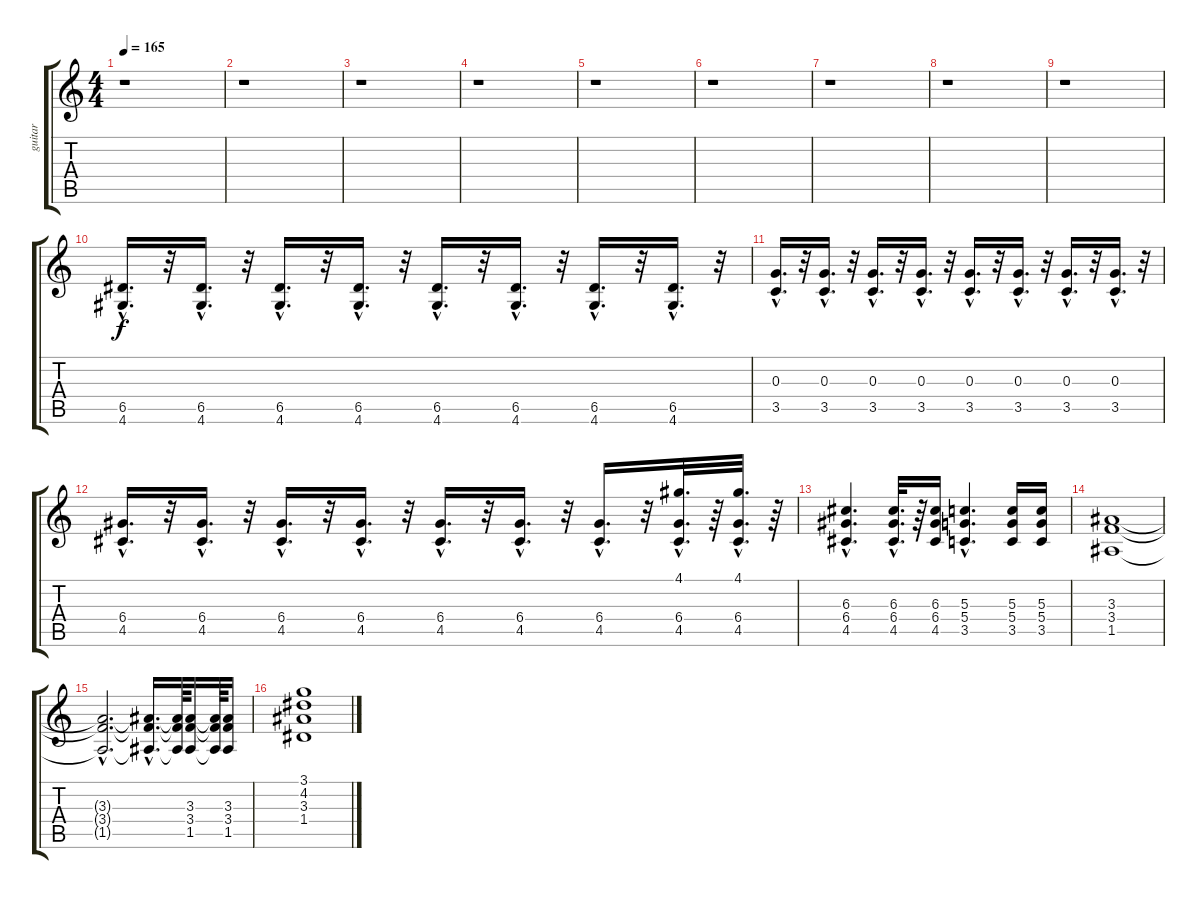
\track ("guitar" "guitar") {instrument distortionguitar}
\staff {score tabs}
\tuning (E4 B3 G3 D3 A2 E2) {hide}
\ts (4 4)
\tempo 165
\clef g2
\ks c
r.1{dy f} |
r.1 |
r.1 |
r.1 |
r.1 |
r.1 |
r.1 |
r.1 |
r.1 |
(6.5{hac} 4.6{hac}).16{d} r.32 (6.5{hac} 4.6{hac}).16{d} r.32 (6.5{hac} 4.6{hac}).16{d} r.32 (6.5{hac} 4.6{hac}).16{d} r.32 (6.5{hac} 4.6{hac}).16{d} r.32 (6.5{hac} 4.6{hac}).16{d} r.32 (6.5{hac} 4.6{hac}).16{d} r.32 (6.5{hac} 4.6{hac}).16{d} r.32 |
(0.3{hac} 3.5{hac}).16{d} r.32 (0.3{hac} 3.5{hac}).16{d} r.32 (0.3{hac} 3.5{hac}).16{d} r.32 (0.3{hac} 3.5{hac}).16{d} r.32 (0.3{hac} 3.5{hac}).16{d} r.32 (0.3{hac} 3.5{hac}).16{d} r.32 (0.3{hac} 3.5{hac}).16{d} r.32 (0.3{hac} 3.5{hac}).16{d} r.32 |
(6.4{hac} 4.5{hac}).16{d} r.32 (6.4{hac} 4.5{hac}).16{d} r.32 (6.4{hac} 4.5{hac}).16{d} r.32 (6.4{hac} 4.5{hac}).16{d} r.32 (6.4{hac} 4.5{hac}).16{d} r.32 (6.4{hac} 4.5{hac}).16{d} r.32 (6.4{hac} 4.5{hac}).16{d} r.32 (4.1{hac} 6.4{hac} 4.5{hac}).32{d} r.64 (4.1{hac} 6.4{hac} 4.5{hac}).32{d} r.64 |
(6.3{hac} 6.4{hac} 4.5{hac}).4{d} (6.3{hac} 6.4{hac} 4.5{hac}).32{d} r.64 (6.3 6.4 4.5).16 (5.3{hac} 5.4{hac} 3.5{hac}).4{d} (5.3 5.4 3.5).16 (5.3 5.4 3.5).16 |
(3.3 3.4 1.5).1 |
(3.3{hac t} 3.4{hac t} 1.5{hac t}).2{d} (3.3{hac t} 3.4{hac t} 1.5{hac t}).16{d} (3.3{t} 3.4{t} 1.5{t}).64 (3.3 3.4 1.5).16 (3.3{t} 3.4{t} 1.5{t}).64 (3.3 3.4 1.5).16 |
(3.1 4.2 3.3 1.4).1
